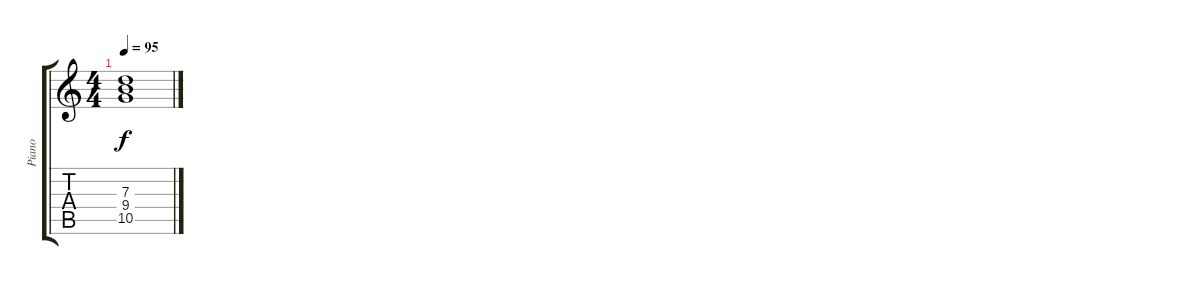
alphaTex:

\track ("Piano" "Piano") {instrument acousticguitarnylon}
\staff {score tabs}
\tuning (E4 B3 G3 D3 A2 E2) {hide}
\ts (4 4)
\tempo 95
\clef g2
\ks c
(7.3 9.4 10.5).1{dy f}
